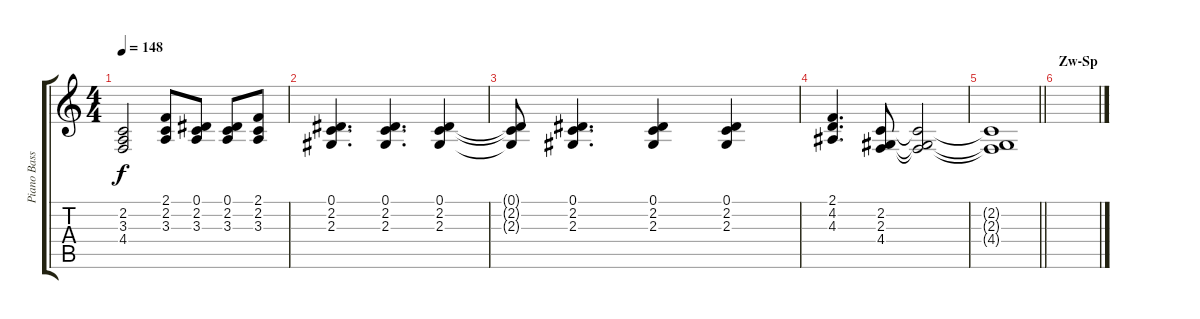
\track ("Piano Bass" "Piano Bass") {instrument acousticgrandpiano}
\staff {score tabs}
\tuning (Eb4 Bb3 Gb3 Db3 Ab2 Eb2) {hide}
\ts (4 4)
\tempo 148
\clef g2
\ks c
(2.2{t} 3.3{t} 4.4{t}).2{dy f} (2.1 2.2 3.3).8 (0.1 2.2 3.3).8 (0.1 2.2 3.3).8 (2.1 2.2 3.3).8 |
(0.1 2.2 2.3).4{d} (0.1 2.2 2.3).4{d} (0.1 2.2 2.3).4 |
(0.1{t} 2.2{t} 2.3{t}).8 (0.1 2.2 2.3).4{d} (0.1 2.2 2.3).4 (0.1 2.2 2.3).4 |
(2.1 4.2 4.3).4{d} (2.2 2.3 4.4).8 (2.2{t} 2.3{t} 4.4{t}).2 |
\barLineRight lightlight
(2.2{t} 2.3{t} 4.4{t}).1 |
\section ("" "Zw-Sp")
